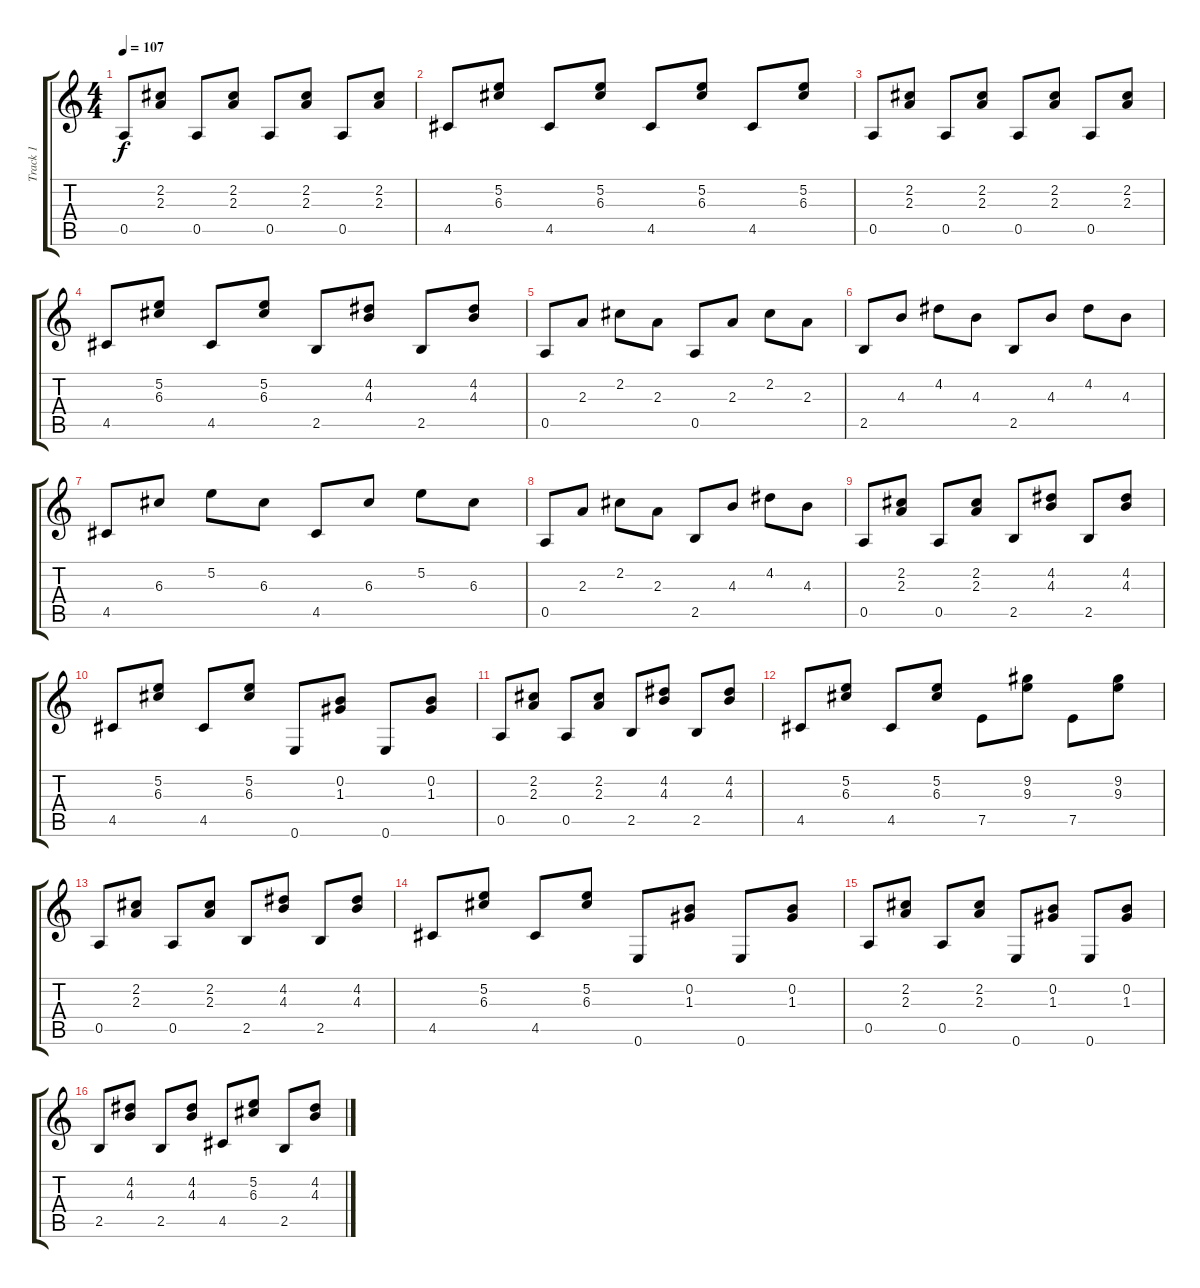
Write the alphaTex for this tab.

\track ("Track 1" "Track 1") {instrument acousticguitarnylon}
\staff {score tabs}
\tuning (E4 B3 G3 D3 A2 E2) {hide}
\ts (4 4)
\tempo 107
\clef g2
\ks c
0.5.8{dy f} (2.2 2.3).8 0.5.8 (2.2 2.3).8 0.5.8 (2.2 2.3).8 0.5.8 (2.2 2.3).8 |
4.5.8 (5.2 6.3).8 4.5.8 (5.2 6.3).8 4.5.8 (5.2 6.3).8 4.5.8 (5.2 6.3).8 |
0.5.8 (2.2 2.3).8 0.5.8 (2.2 2.3).8 0.5.8 (2.2 2.3).8 0.5.8 (2.2 2.3).8 |
4.5.8 (5.2 6.3).8 4.5.8 (5.2 6.3).8 2.5.8 (4.2 4.3).8 2.5.8 (4.2 4.3).8 |
0.5.8 2.3.8 2.2.8 2.3.8 0.5.8 2.3.8 2.2.8 2.3.8 |
2.5.8 4.3.8 4.2.8 4.3.8 2.5.8 4.3.8 4.2.8 4.3.8 |
4.5.8 6.3.8 5.2.8 6.3.8 4.5.8 6.3.8 5.2.8 6.3.8 |
0.5.8 2.3.8 2.2.8 2.3.8 2.5.8 4.3.8 4.2.8 4.3.8 |
0.5.8 (2.2 2.3).8 0.5.8 (2.2 2.3).8 2.5.8 (4.2 4.3).8 2.5.8 (4.2 4.3).8 |
4.5.8 (5.2 6.3).8 4.5.8 (5.2 6.3).8 0.6.8 (0.2 1.3).8 0.6.8 (0.2 1.3).8 |
0.5.8 (2.2 2.3).8 0.5.8 (2.2 2.3).8 2.5.8 (4.2 4.3).8 2.5.8 (4.2 4.3).8 |
4.5.8 (5.2 6.3).8 4.5.8 (5.2 6.3).8 7.5.8 (9.2 9.3).8 7.5.8 (9.2 9.3).8 |
0.5.8 (2.2 2.3).8 0.5.8 (2.2 2.3).8 2.5.8 (4.2 4.3).8 2.5.8 (4.2 4.3).8 |
4.5.8 (5.2 6.3).8 4.5.8 (5.2 6.3).8 0.6.8 (0.2 1.3).8 0.6.8 (0.2 1.3).8 |
0.5.8 (2.2 2.3).8 0.5.8 (2.2 2.3).8 0.6.8 (0.2 1.3).8 0.6.8 (0.2 1.3).8 |
2.5.8 (4.2 4.3).8 2.5.8 (4.2 4.3).8 4.5.8 (5.2 6.3).8 2.5.8 (4.2 4.3).8
